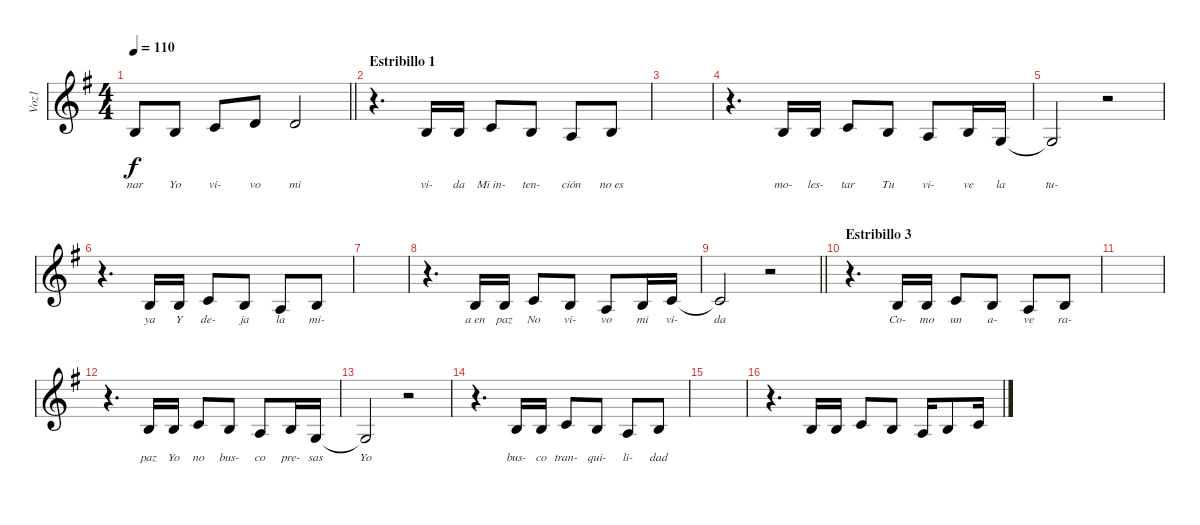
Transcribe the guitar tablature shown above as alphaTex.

\track ("Voz1" "Voz1") {instrument altosax}
\staff {score}
\tuning (E4 B3 G3 D3 A2 E2) {hide}
\ts (4 4)
\tempo 110
\clef g2
\barLineRight lightlight
\ks g
0.2.8{lyrics (0 "nar") lyrics (1 "") lyrics (2 "") lyrics (3 "") lyrics (4 "") dy f} 0.2.8{lyrics (0 "Yo") lyrics (1 "") lyrics (2 "") lyrics (3 "") lyrics (4 "")} 1.2.8{lyrics (0 "vi-") lyrics (1 "") lyrics (2 "") lyrics (3 "") lyrics (4 "")} 3.2.8{lyrics (0 "vo") lyrics (1 "") lyrics (2 "") lyrics (3 "") lyrics (4 "")} 3.2.2{lyrics (0 "mi") lyrics (1 "") lyrics (2 "") lyrics (3 "") lyrics (4 "")} |
\section ("" "Estribillo 1")
r.4{d} 0.2.16{lyrics (0 "vi-") lyrics (1 "") lyrics (2 "") lyrics (3 "") lyrics (4 "")} 0.2.16{lyrics (0 "da") lyrics (1 "") lyrics (2 "") lyrics (3 "") lyrics (4 "")} 1.2.8{lyrics (0 "Mi in-") lyrics (1 "") lyrics (2 "") lyrics (3 "") lyrics (4 "")} 0.2.8{lyrics (0 "ten-") lyrics (1 "") lyrics (2 "") lyrics (3 "") lyrics (4 "")} 2.3.8{lyrics (0 "ción") lyrics (1 "") lyrics (2 "") lyrics (3 "") lyrics (4 "")} 0.2.8{lyrics (0 "no es") lyrics (1 "") lyrics (2 "") lyrics (3 "") lyrics (4 "")} |
|
r.4{d} 0.2.16{lyrics (0 "mo-") lyrics (1 "") lyrics (2 "") lyrics (3 "") lyrics (4 "")} 0.2.16{lyrics (0 "les-") lyrics (1 "") lyrics (2 "") lyrics (3 "") lyrics (4 "")} 1.2.8{lyrics (0 "tar") lyrics (1 "") lyrics (2 "") lyrics (3 "") lyrics (4 "")} 0.2.8{lyrics (0 "Tu") lyrics (1 "") lyrics (2 "") lyrics (3 "") lyrics (4 "")} 2.3.8{lyrics (0 "vi-") lyrics (1 "") lyrics (2 "") lyrics (3 "") lyrics (4 "")} 0.2.16{lyrics (0 "ve") lyrics (1 "") lyrics (2 "") lyrics (3 "") lyrics (4 "")} 0.3.16{lyrics (0 "la") lyrics (1 "") lyrics (2 "") lyrics (3 "") lyrics (4 "")} |
0.3{t}.2{lyrics (0 "tu-") lyrics (1 "") lyrics (2 "") lyrics (3 "") lyrics (4 "")} r.2 |
r.4{d} 0.2.16{lyrics (0 "ya") lyrics (1 "") lyrics (2 "") lyrics (3 "") lyrics (4 "")} 0.2.16{lyrics (0 "Y") lyrics (1 "") lyrics (2 "") lyrics (3 "") lyrics (4 "")} 1.2.8{lyrics (0 "de-") lyrics (1 "") lyrics (2 "") lyrics (3 "") lyrics (4 "")} 0.2.8{lyrics (0 "ja") lyrics (1 "") lyrics (2 "") lyrics (3 "") lyrics (4 "")} 2.3.8{lyrics (0 "la") lyrics (1 "") lyrics (2 "") lyrics (3 "") lyrics (4 "")} 0.2.8{lyrics (0 "mi-") lyrics (1 "") lyrics (2 "") lyrics (3 "") lyrics (4 "")} |
|
r.4{d} 0.2.16{lyrics (0 "a en") lyrics (1 "") lyrics (2 "") lyrics (3 "") lyrics (4 "")} 0.2.16{lyrics (0 "paz") lyrics (1 "") lyrics (2 "") lyrics (3 "") lyrics (4 "")} 1.2.8{lyrics (0 "No") lyrics (1 "") lyrics (2 "") lyrics (3 "") lyrics (4 "")} 0.2.8{lyrics (0 "vi-") lyrics (1 "") lyrics (2 "") lyrics (3 "") lyrics (4 "")} 2.3.8{lyrics (0 "vo") lyrics (1 "") lyrics (2 "") lyrics (3 "") lyrics (4 "")} 0.2.16{lyrics (0 "mi") lyrics (1 "") lyrics (2 "") lyrics (3 "") lyrics (4 "")} 1.2.16{lyrics (0 "vi-") lyrics (1 "") lyrics (2 "") lyrics (3 "") lyrics (4 "")} |
\barLineRight lightlight
1.2{t}.2{lyrics (0 "da") lyrics (1 "") lyrics (2 "") lyrics (3 "") lyrics (4 "")} r.2 |
\section ("" "Estribillo 3")
r.4{d} 0.2.16{lyrics (0 "Co-") lyrics (1 "") lyrics (2 "") lyrics (3 "") lyrics (4 "")} 0.2.16{lyrics (0 "mo") lyrics (1 "") lyrics (2 "") lyrics (3 "") lyrics (4 "")} 1.2.8{lyrics (0 "un") lyrics (1 "") lyrics (2 "") lyrics (3 "") lyrics (4 "")} 0.2.8{lyrics (0 "a-") lyrics (1 "") lyrics (2 "") lyrics (3 "") lyrics (4 "")} 2.3.8{lyrics (0 "ve") lyrics (1 "") lyrics (2 "") lyrics (3 "") lyrics (4 "")} 0.2.8{lyrics (0 "ra-") lyrics (1 "") lyrics (2 "") lyrics (3 "") lyrics (4 "")} |
|
r.4{d} 0.2.16{lyrics (0 "paz") lyrics (1 "") lyrics (2 "") lyrics (3 "") lyrics (4 "")} 0.2.16{lyrics (0 "Yo") lyrics (1 "") lyrics (2 "") lyrics (3 "") lyrics (4 "")} 1.2.8{lyrics (0 "no") lyrics (1 "") lyrics (2 "") lyrics (3 "") lyrics (4 "")} 0.2.8{lyrics (0 "bus-") lyrics (1 "") lyrics (2 "") lyrics (3 "") lyrics (4 "")} 2.3.8{lyrics (0 "co") lyrics (1 "") lyrics (2 "") lyrics (3 "") lyrics (4 "")} 0.2.16{lyrics (0 "pre-") lyrics (1 "") lyrics (2 "") lyrics (3 "") lyrics (4 "")} 0.3.16{lyrics (0 "sas") lyrics (1 "") lyrics (2 "") lyrics (3 "") lyrics (4 "")} |
0.3{t}.2{lyrics (0 "Yo") lyrics (1 "") lyrics (2 "") lyrics (3 "") lyrics (4 "")} r.2 |
r.4{d} 0.2.16{lyrics (0 "bus-") lyrics (1 "") lyrics (2 "") lyrics (3 "") lyrics (4 "")} 0.2.16{lyrics (0 "co") lyrics (1 "") lyrics (2 "") lyrics (3 "") lyrics (4 "")} 1.2.8{lyrics (0 "tran-") lyrics (1 "") lyrics (2 "") lyrics (3 "") lyrics (4 "")} 0.2.8{lyrics (0 "qui-") lyrics (1 "") lyrics (2 "") lyrics (3 "") lyrics (4 "")} 2.3.8{lyrics (0 "li-") lyrics (1 "") lyrics (2 "") lyrics (3 "") lyrics (4 "")} 0.2.8{lyrics (0 "dad") lyrics (1 "") lyrics (2 "") lyrics (3 "") lyrics (4 "")} |
|
r.4{d} 0.2.16 0.2.16 1.2.8 0.2.8 2.3.16 0.2.8 1.2.16
